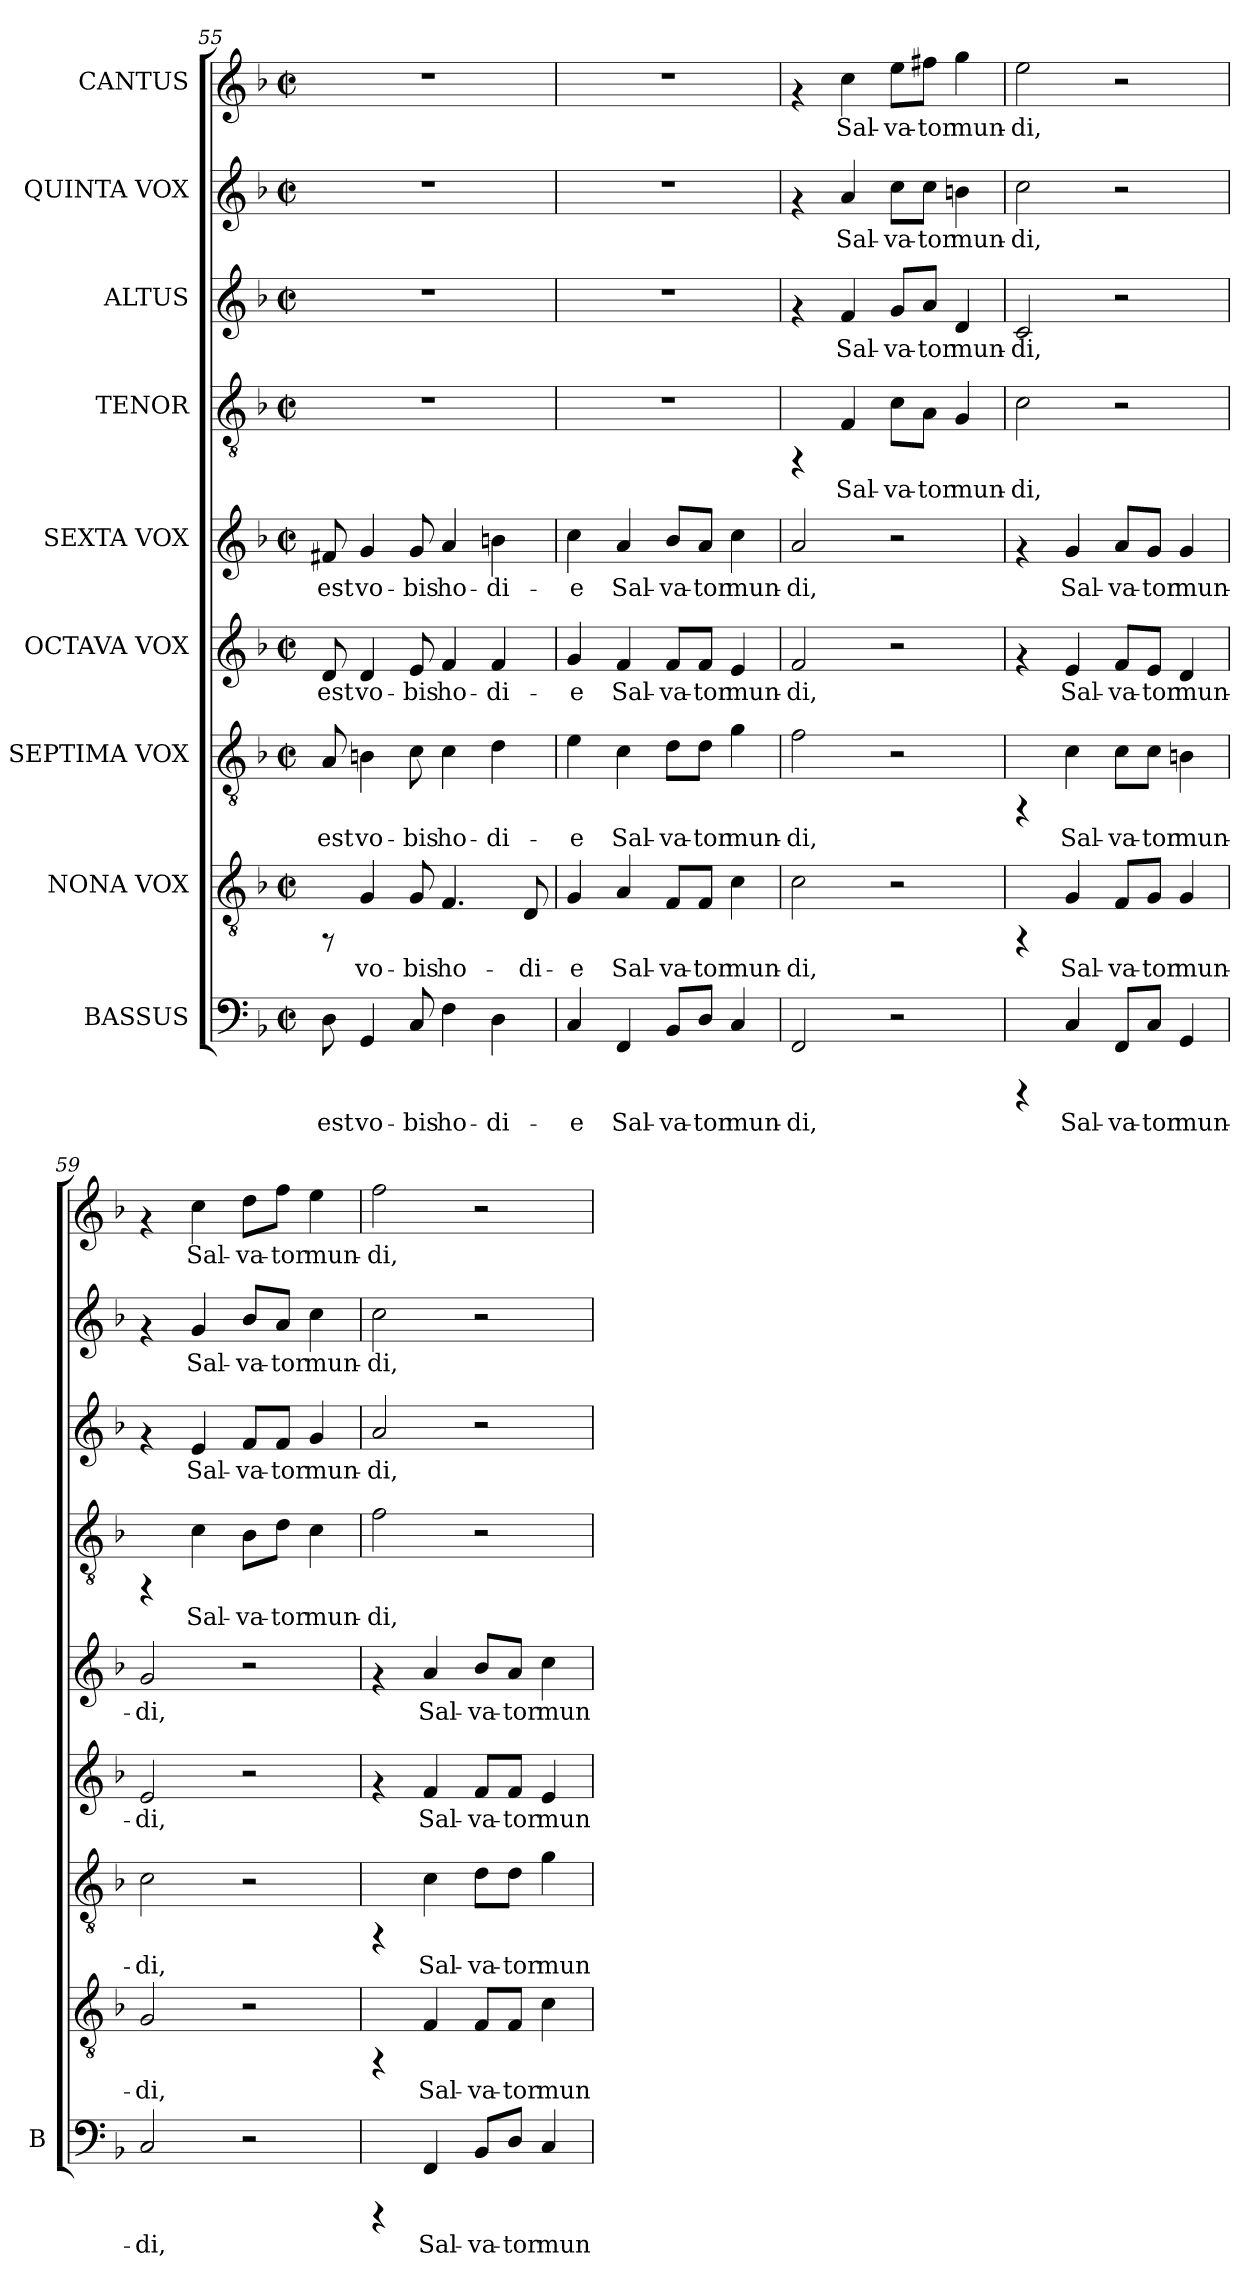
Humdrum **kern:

**kern	**text	**kern	**text	**kern	**text	**kern	**text	**kern	**text	**kern	**text	**kern	**text	**kern	**text	**kern	**text
*part9	*part9	*part8	*part8	*part7	*part7	*part6	*part6	*part5	*part5	*part4	*part4	*part3	*part3	*part2	*part2	*part1	*part1
*staff9	*staff9	*staff8	*staff8	*staff7	*staff7	*staff6	*staff6	*staff5	*staff5	*staff4	*staff4	*staff3	*staff3	*staff2	*staff2	*staff1	*staff1
*I"BASSUS	*	*I"NONA VOX	*	*I"SEPTIMA VOX	*	*I"OCTAVA VOX	*	*I"SEXTA VOX	*	*I"TENOR	*	*I"ALTUS	*	*I"QUINTA VOX	*	*I"CANTUS	*
*I'B	*	*	*	*	*	*	*	*	*	*	*	*	*	*	*	*	*
!!LO:PB:g=z
*clefF4	*	*clefGv2	*	*clefGv2	*	*clefG2	*	*clefG2	*	*clefGv2	*	*clefG2	*	*clefG2	*	*clefG2	*
*k[b-]	*	*k[b-]	*	*k[b-]	*	*k[b-]	*	*k[b-]	*	*k[b-]	*	*k[b-]	*	*k[b-]	*	*k[b-]	*
*F:	*	*F:	*	*F:	*	*F:	*	*F:	*	*F:	*	*F:	*	*F:	*	*F:	*
*M2/2	*	*M2/2	*	*M2/2	*	*M2/2	*	*M2/2	*	*M2/2	*	*M2/2	*	*M2/2	*	*M2/2	*
*met(c|)	*	*met(c|)	*	*met(c|)	*	*met(c|)	*	*met(c|)	*	*met(c|)	*	*met(c|)	*	*met(c|)	*	*met(c|)	*
=55	=55	=55	=55	=55	=55	=55	=55	=55	=55	=55	=55	=55	=55	=55	=55	=55	=55
!	!LO:LY:b:cj	!	!	!	!LO:LY:b:cj	!	!LO:LY:b:cj	!	!LO:LY:b:cj	!	!	!	!	!	!	!	!
8D\	est	8rFF	.	8A/	est	8d/	est	8f#X/	est	1r	.	1r	.	1r	.	1r	.
!	!LO:LY:b:cj	!	!LO:LY:b:cj	!	!LO:LY:b:cj	!	!LO:LY:b:cj	!	!LO:LY:b:cj	!	!	!	!	!	!	!	!
4GG/	vo-	4G/	vo-	4Bn\	vo-	4d/	vo-	4g/	vo-	.	.	.	.	.	.	.	.
!	!LO:LY:b:cj	!	!LO:LY:b:cj	!	!LO:LY:b:cj	!	!LO:LY:b:cj	!	!LO:LY:b:cj	!	!	!	!	!	!	!	!
8C/	-bis	8G/	-bis	8c\	-bis	8e/	-bis	8g/	-bis	.	.	.	.	.	.	.	.
!	!LO:LY:b:cj	!	!LO:LY:b:cj	!	!LO:LY:b:cj	!	!LO:LY:b:cj	!	!LO:LY:b:cj	!	!	!	!	!	!	!	!
4F\	ho-	4.F/	ho-	4c\	ho-	4f/	ho-	4a/	ho-	.	.	.	.	.	.	.	.
!	!LO:LY:b:cj	!	!	!	!LO:LY:b:cj	!	!LO:LY:b:cj	!	!LO:LY:b:cj	!	!	!	!	!	!	!	!
4D\	-di-	.	.	4d\	-di-	4f/	-di-	4bn\	-di-	.	.	.	.	.	.	.	.
!	!	!	!LO:LY:b:cj	!	!	!	!	!	!	!	!	!	!	!	!	!	!
.	.	8D/	-di-	.	.	.	.	.	.	.	.	.	.	.	.	.	.
=56	=56	=56	=56	=56	=56	=56	=56	=56	=56	=56	=56	=56	=56	=56	=56	=56	=56
!	!LO:LY:b:cj	!	!LO:LY:b:cj	!	!LO:LY:b:cj	!	!LO:LY:b:cj	!	!LO:LY:b:cj	!	!	!	!	!	!	!	!
4C/	-e	4G/	-e	4e\	-e	4g/	-e	4cc\	-e	1r	.	1r	.	1r	.	1r	.
!	!LO:LY:b:cj	!	!LO:LY:b:cj	!	!LO:LY:b:cj	!	!LO:LY:b:cj	!	!LO:LY:b:cj	!	!	!	!	!	!	!	!
4FF/	Sal-	4A/	Sal-	4c\	Sal-	4f/	Sal-	4a/	Sal-	.	.	.	.	.	.	.	.
!	!LO:LY:b:cj	!	!LO:LY:b:cj	!	!LO:LY:b:cj	!	!LO:LY:b:cj	!	!LO:LY:b:cj	!	!	!	!	!	!	!	!
8BB-/L	-va-	8F/L	-va-	8d\L	-va-	8f/L	-va-	8b-/L	-va-	.	.	.	.	.	.	.	.
!	!LO:LY:b:cj	!	!LO:LY:b:cj	!	!LO:LY:b:cj	!	!LO:LY:b:cj	!	!LO:LY:b:cj	!	!	!	!	!	!	!	!
8D/J	-tor	8F/J	-tor	8d\J	-tor	8f/J	-tor	8a/J	-tor	.	.	.	.	.	.	.	.
!	!LO:LY:b:cj	!	!LO:LY:b:cj	!	!LO:LY:b:cj	!	!LO:LY:b:cj	!	!LO:LY:b:cj	!	!	!	!	!	!	!	!
4C/	mun-	4c\	mun-	4g\	mun-	4e/	mun-	4cc\	mun-	.	.	.	.	.	.	.	.
=57	=57	=57	=57	=57	=57	=57	=57	=57	=57	=57	=57	=57	=57	=57	=57	=57	=57
!	!LO:LY:b:cj	!	!LO:LY:b:cj	!	!LO:LY:b:cj	!	!LO:LY:b:cj	!	!LO:LY:b:cj	!	!	!	!	!	!	!	!
2FF/	-di,	2c\	-di,	2f\	-di,	2f/	-di,	2a/	-di,	4rFF	.	4rf	.	4rf	.	4rf	.
!	!	!	!	!	!	!	!	!	!	!	!LO:LY:b:cj	!	!LO:LY:b:cj	!	!LO:LY:b:cj	!	!LO:LY:b:cj
.	.	.	.	.	.	.	.	.	.	4F/	Sal-	4f/	Sal-	4a/	Sal-	4cc\	Sal-
!	!	!	!	!	!	!	!	!	!	!	!LO:LY:b:cj	!	!LO:LY:b:cj	!	!LO:LY:b:cj	!	!LO:LY:b:cj
2r	.	2r	.	2r	.	2r	.	2r	.	8c\L	-va-	8g/L	-va-	8cc\L	-va-	8ee\L	-va-
!	!	!	!	!	!	!	!	!	!	!	!LO:LY:b:cj	!	!LO:LY:b:cj	!	!LO:LY:b:cj	!	!LO:LY:b:cj
.	.	.	.	.	.	.	.	.	.	8A\J	-tor	8a/J	-tor	8cc\J	-tor	8ff#X\J	-tor
!	!	!	!	!	!	!	!	!	!	!	!LO:LY:b:cj	!	!LO:LY:b:cj	!	!LO:LY:b:cj	!	!LO:LY:b:cj
.	.	.	.	.	.	.	.	.	.	4G/	mun-	4d/	mun-	4bn\	mun-	4gg\	mun-
=58	=58	=58	=58	=58	=58	=58	=58	=58	=58	=58	=58	=58	=58	=58	=58	=58	=58
!	!	!	!	!	!	!	!	!	!	!	!LO:LY:b:cj	!	!LO:LY:b:cj	!	!LO:LY:b:cj	!	!LO:LY:b:cj
4rCCC	.	4rFF	.	4rFF	.	4rf	.	4rf	.	2c\	-di,	2c/	-di,	2cc\	-di,	2ee\	-di,
!	!LO:LY:b:cj	!	!LO:LY:b:cj	!	!LO:LY:b:cj	!	!LO:LY:b:cj	!	!LO:LY:b:cj	!	!	!	!	!	!	!	!
4C/	Sal-	4G/	Sal-	4c\	Sal-	4e/	Sal-	4g/	Sal-	.	.	.	.	.	.	.	.
!	!LO:LY:b:cj	!	!LO:LY:b:cj	!	!LO:LY:b:cj	!	!LO:LY:b:cj	!	!LO:LY:b:cj	!	!	!	!	!	!	!	!
8FF/L	-va-	8F/L	-va-	8c\L	-va-	8f/L	-va-	8a/L	-va-	2r	.	2r	.	2r	.	2r	.
!	!LO:LY:b:cj	!	!LO:LY:b:cj	!	!LO:LY:b:cj	!	!LO:LY:b:cj	!	!LO:LY:b:cj	!	!	!	!	!	!	!	!
8C/J	-tor	8G/J	-tor	8c\J	-tor	8e/J	-tor	8g/J	-tor	.	.	.	.	.	.	.	.
!	!LO:LY:b:cj	!	!LO:LY:b:cj	!	!LO:LY:b:cj	!	!LO:LY:b:cj	!	!LO:LY:b:cj	!	!	!	!	!	!	!	!
4GG/	mun-	4G/	mun-	4Bn\	mun-	4d/	mun-	4g/	mun-	.	.	.	.	.	.	.	.
=59	=59	=59	=59	=59	=59	=59	=59	=59	=59	=59	=59	=59	=59	=59	=59	=59	=59
!	!LO:LY:b:cj	!	!LO:LY:b:cj	!	!LO:LY:b:cj	!	!LO:LY:b:cj	!	!LO:LY:b:cj	!	!	!	!	!	!	!	!
2C/	-di,	2G/	-di,	2c\	-di,	2e/	-di,	2g/	-di,	4rFF	.	4rf	.	4rf	.	4rf	.
!	!	!	!	!	!	!	!	!	!	!	!LO:LY:b:cj	!	!LO:LY:b:cj	!	!LO:LY:b:cj	!	!LO:LY:b:cj
.	.	.	.	.	.	.	.	.	.	4c\	Sal-	4e/	Sal-	4g/	Sal-	4cc\	Sal-
!	!	!	!	!	!	!	!	!	!	!	!LO:LY:b:cj	!	!LO:LY:b:cj	!	!LO:LY:b:cj	!	!LO:LY:b:cj
2r	.	2r	.	2r	.	2r	.	2r	.	8B-\L	-va-	8f/L	-va-	8b-/L	-va-	8dd\L	-va-
!	!	!	!	!	!	!	!	!	!	!	!LO:LY:b:cj	!	!LO:LY:b:cj	!	!LO:LY:b:cj	!	!LO:LY:b:cj
.	.	.	.	.	.	.	.	.	.	8d\J	-tor	8f/J	-tor	8a/J	-tor	8ff\J	-tor
!	!	!	!	!	!	!	!	!	!	!	!LO:LY:b:cj	!	!LO:LY:b:cj	!	!LO:LY:b:cj	!	!LO:LY:b:cj
.	.	.	.	.	.	.	.	.	.	4c\	mun-	4g/	mun-	4cc\	mun-	4ee\	mun-
=60	=60	=60	=60	=60	=60	=60	=60	=60	=60	=60	=60	=60	=60	=60	=60	=60	=60
!	!	!	!	!	!	!	!	!	!	!	!LO:LY:b:cj	!	!LO:LY:b:cj	!	!LO:LY:b:cj	!	!LO:LY:b:cj
4rCCC	.	4rFF	.	4rFF	.	4rf	.	4rf	.	2f\	-di,	2a/	-di,	2cc\	-di,	2ff\	-di,
!	!LO:LY:b:cj	!	!LO:LY:b:cj	!	!LO:LY:b:cj	!	!LO:LY:b:cj	!	!LO:LY:b:cj	!	!	!	!	!	!	!	!
4FF/	Sal-	4F/	Sal-	4c\	Sal-	4f/	Sal-	4a/	Sal-	.	.	.	.	.	.	.	.
!	!LO:LY:b:cj	!	!LO:LY:b:cj	!	!LO:LY:b:cj	!	!LO:LY:b:cj	!	!LO:LY:b:cj	!	!	!	!	!	!	!	!
8BB-/L	-va-	8F/L	-va-	8d\L	-va-	8f/L	-va-	8b-/L	-va-	2r	.	2r	.	2r	.	2r	.
!	!LO:LY:b:cj	!	!LO:LY:b:cj	!	!LO:LY:b:cj	!	!LO:LY:b:cj	!	!LO:LY:b:cj	!	!	!	!	!	!	!	!
8D/J	-tor	8F/J	-tor	8d\J	-tor	8f/J	-tor	8a/J	-tor	.	.	.	.	.	.	.	.
!	!LO:LY:b:cj	!	!LO:LY:b:cj	!	!LO:LY:b:cj	!	!LO:LY:b:cj	!	!LO:LY:b:cj	!	!	!	!	!	!	!	!
4C/	mun-	4c\	mun-	4g\	mun-	4e/	mun-	4cc\	mun-	.	.	.	.	.	.	.	.
=	=	=	=	=	=	=	=	=	=	=	=	=	=	=	=	=	=
*-	*-	*-	*-	*-	*-	*-	*-	*-	*-	*-	*-	*-	*-	*-	*-	*-	*-
